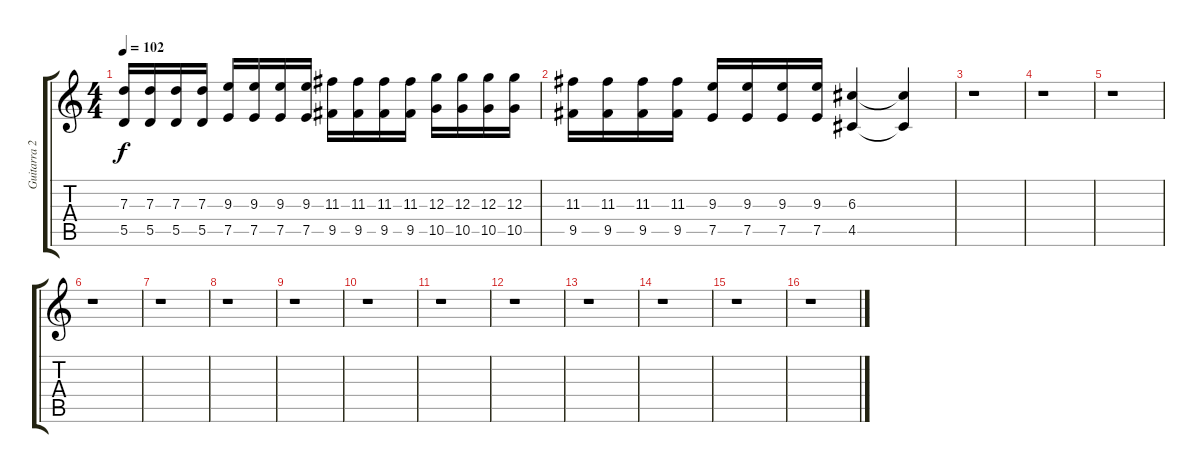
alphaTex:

\track ("Guitarra 2" "Guitarra 2") {instrument distortionguitar}
\staff {score tabs}
\tuning (E4 B3 G3 D3 A2 E2) {hide}
\ts (4 4)
\tempo 102
\clef g2
\ks c
(7.3 5.5).16{dy f} (7.3 5.5).16 (7.3 5.5).16 (7.3 5.5).16 (9.3 7.5).16 (9.3 7.5).16 (9.3 7.5).16 (9.3 7.5).16 (11.3 9.5).16 (11.3 9.5).16 (11.3 9.5).16 (11.3 9.5).16 (12.3 10.5).16 (12.3 10.5).16 (12.3 10.5).16 (12.3 10.5).16 |
(11.3 9.5).16 (11.3 9.5).16 (11.3 9.5).16 (11.3 9.5).16 (9.3 7.5).16 (9.3 7.5).16 (9.3 7.5).16 (9.3 7.5).16 (6.3 4.5).4 (6.3{t} 4.5{t}).4 |
r.1 |
r.1 |
r.1 |
r.1 |
r.1 |
r.1 |
r.1 |
r.1 |
r.1 |
r.1 |
r.1 |
r.1 |
r.1 |
r.1
